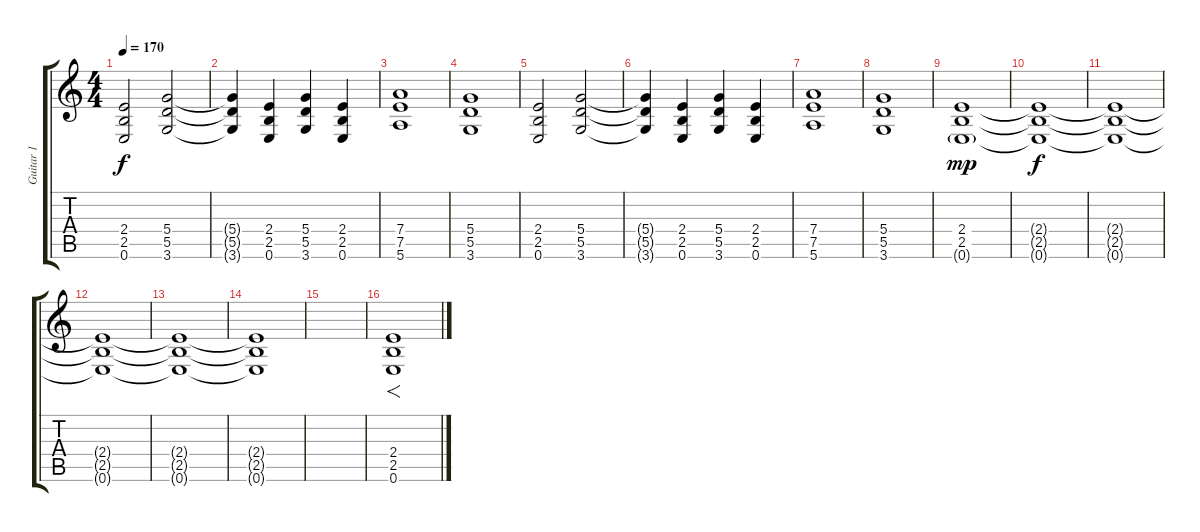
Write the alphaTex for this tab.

\track ("Guitar 1" "Guitar 1") {instrument overdrivenguitar}
\staff {score tabs}
\tuning (E4 B3 G3 D3 A2 E2) {hide}
\ts (4 4)
\tempo 170
\clef g2
\ks c
(2.4 2.5 0.6).2{dy f} (5.4 5.5 3.6).2 |
(5.4{t} 5.5{t} 3.6{t}).4 (2.4 2.5 0.6).4 (5.4 5.5 3.6).4 (2.4 2.5 0.6).4 |
(7.4 7.5 5.6).1 |
(5.4 5.5 3.6).1 |
(2.4 2.5 0.6).2 (5.4 5.5 3.6).2 |
(5.4{t} 5.5{t} 3.6{t}).4 (2.4 2.5 0.6).4 (5.4 5.5 3.6).4 (2.4 2.5 0.6).4 |
(7.4 7.5 5.6).1 |
(5.4 5.5 3.6).1 |
(2.4 2.5 0.6{g}).1{dy mp} |
(2.4{t} 2.5{t} 0.6{t}).1{dy f} |
(2.4{t} 2.5{t} 0.6{t}).1 |
(2.4{t} 2.5{t} 0.6{t}).1 |
(2.4{t} 2.5{t} 0.6{t}).1 |
(2.4{t} 2.5{t} 0.6{t}).1 |
|
(2.4 2.5 0.6).1{f}
